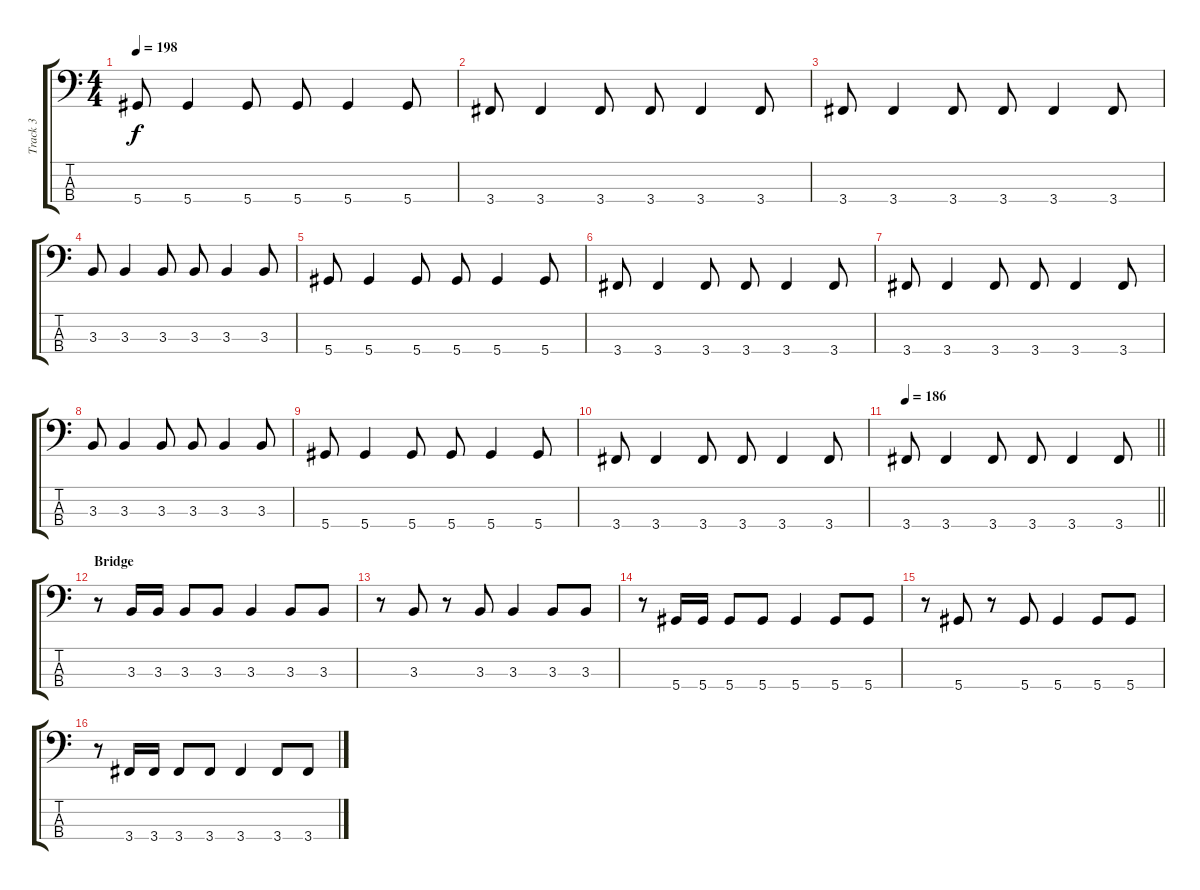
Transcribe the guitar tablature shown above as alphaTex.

\track ("Track 3" "Track 3") {instrument electricbasspick}
\staff {score tabs}
\tuning (Gb2 Db2 Ab1 Eb1) {hide}
\ts (4 4)
\tempo 198
\clef f4
\ks c
5.4.8{dy f} 5.4.4 5.4.8 5.4.8 5.4.4 5.4.8 |
3.4.8 3.4.4 3.4.8 3.4.8 3.4.4 3.4.8 |
3.4.8 3.4.4 3.4.8 3.4.8 3.4.4 3.4.8 |
3.3.8 3.3.4 3.3.8 3.3.8 3.3.4 3.3.8 |
5.4.8 5.4.4 5.4.8 5.4.8 5.4.4 5.4.8 |
3.4.8 3.4.4 3.4.8 3.4.8 3.4.4 3.4.8 |
3.4.8 3.4.4 3.4.8 3.4.8 3.4.4 3.4.8 |
3.3.8 3.3.4 3.3.8 3.3.8 3.3.4 3.3.8 |
5.4.8 5.4.4 5.4.8 5.4.8 5.4.4 5.4.8 |
3.4.8 3.4.4 3.4.8 3.4.8 3.4.4 3.4.8 |
\tempo 186
\barLineRight lightlight
3.4.8 3.4.4 3.4.8 3.4.8 3.4.4 3.4.8 |
\section ("" "Bridge")
r.8 3.3.16 3.3.16 3.3.8 3.3.8 3.3.4 3.3.8 3.3.8 |
r.8 3.3.8 r.8 3.3.8 3.3.4 3.3.8 3.3.8 |
r.8 5.4.16 5.4.16 5.4.8 5.4.8 5.4.4 5.4.8 5.4.8 |
r.8 5.4.8 r.8 5.4.8 5.4.4 5.4.8 5.4.8 |
r.8 3.4.16 3.4.16 3.4.8 3.4.8 3.4.4 3.4.8 3.4.8
